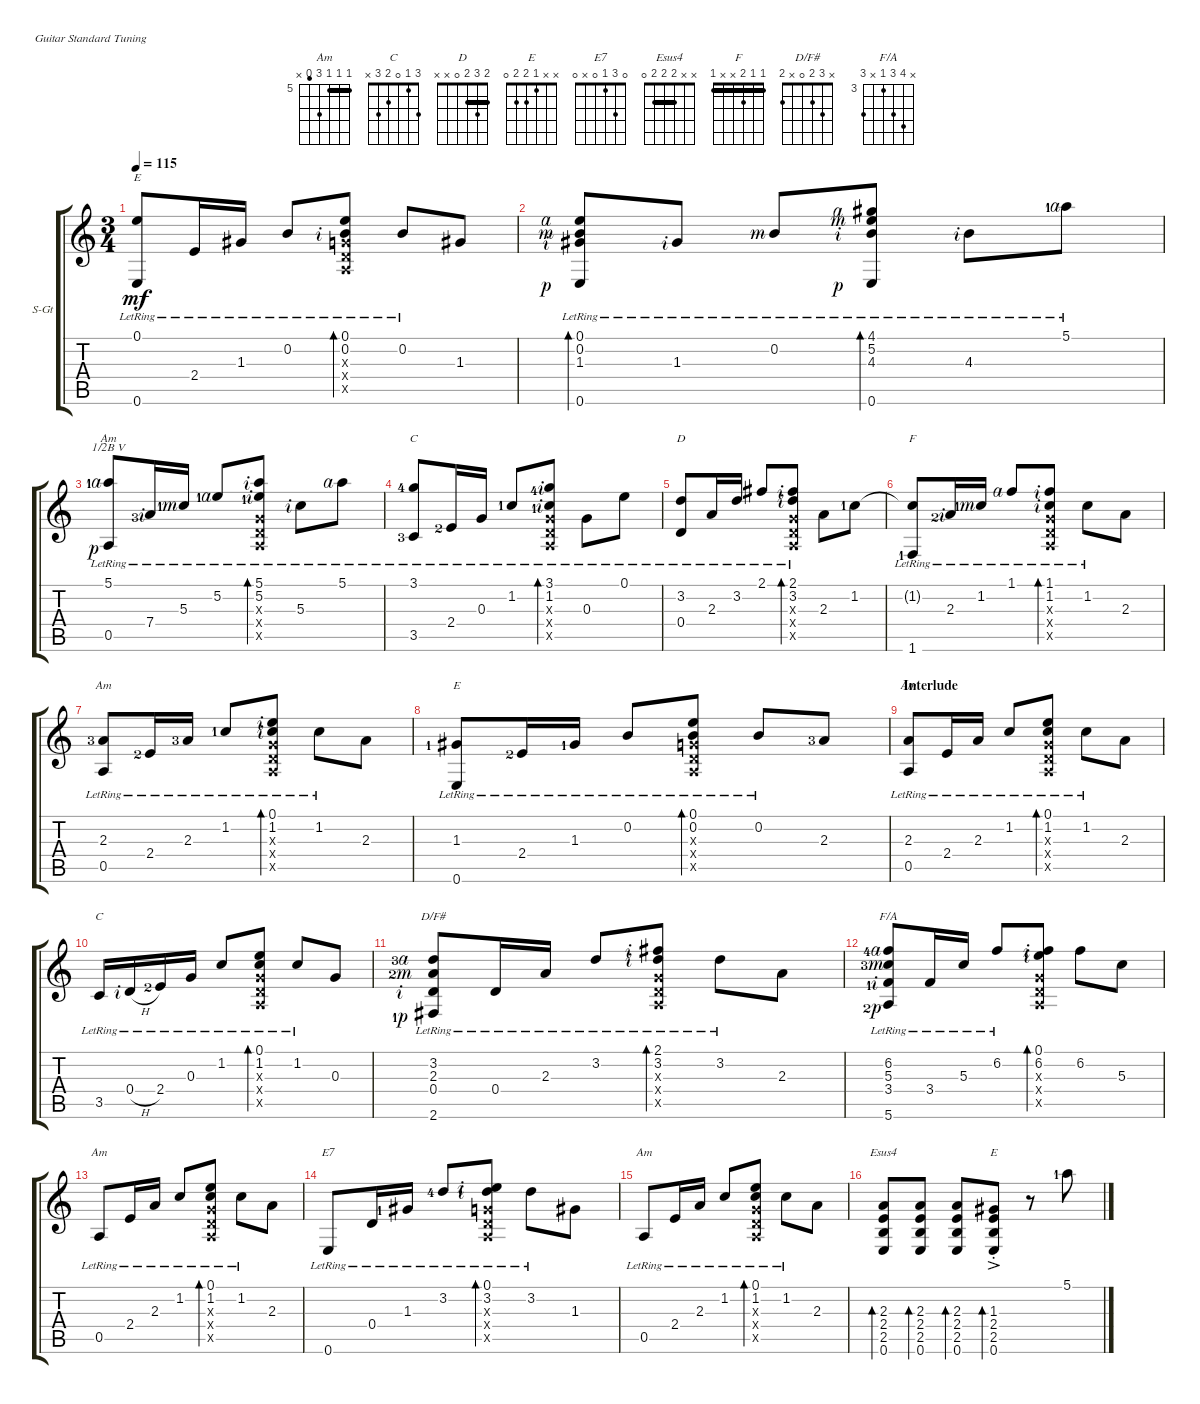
\defaultSystemsLayout 4
\bracketExtendMode groupsimilarinstruments
\firstSystemTrackNameOrientation horizontal
\otherSystemsTrackNameOrientation horizontal
\track ("Steel Guitar" "S-Gt") {instrument acousticguitarsteel}
\staff {score tabs}
\tuning (E4 B3 G3 D3 A2 E2)
\chord ("Am" 0 1 2 2 0 x) {showfingering false}
\chord ("C" 0 1 0 2 3 x) {showfingering false}
\chord ("D" 2 3 2 0 x x) {showfingering false barre 2}
\chord ("E" 0 0 1 2 2 0) {showfingering false}
\chord ("E7" 0 3 1 0 x 0) {showfingering false}
\chord ("Am" 5 5 5 7 4 x) {firstfret 5 showfingering false barre (5 5)}
\chord ("Esus4" x x 2 2 2 0) {showfingering false barre (2 2)}
\chord ("E" x x 1 2 2 0) {showfingering false}
\chord ("C" 3 1 0 2 3 x) {showfingering false}
\chord ("F" 1 1 2 x x 1) {showfingering false barre (1 1)}
\chord ("D/F#" x 3 2 0 x 2) {showfingering false}
\chord ("F/A" x 6 5 3 x 5) {firstfret 3 showfingering false}
\ts (3 4)
\tempo 115
\clef g2
\ks c
(0.6{lr} 0.1{lr}).8{ch "E" dy mf} 2.4{lr}.16 1.3{lr}.16 0.2{lr}.8 (0.1{lr} 0.2{rf 2} 0.5{x} 0.4{x} 0.3{x}).8{bd 30} 0.2{lr}.8 1.3.8 |
(0.6{lr rf 1} 1.3{lr rf 2} 0.2{lr rf 3} 0.1{lr rf 4}).8{bd 54} 1.3{lr rf 2}.8 0.2{lr rf 3}.8 (4.1{lr rf 4} 5.2{lr rf 3} 4.3{lr rf 2} 0.6{lr rf 1}).8{bd 55} 4.3{lr rf 2}.8 5.1{lr lf 2 rf 4}.8 |
(5.1{lr lf 2 rf 4} 0.5{lr rf 1}).8{ch "Am" barre (5 half)} 7.4{lr lf 4 rf 2}.16 5.3{lr lf 2 rf 3}.16 5.2{lr lf 2 rf 4}.8 (5.1{lr rf 2} 5.2{lf 2 rf 2} 0.5{x} 0.4{x} 0.3{x}).8{bd 30} 5.3{lr rf 2}.8 5.1{lr rf 4}.8 |
(3.1{lr lf 5} 3.5{lr lf 4}).8{ch "C"} 2.4{lr lf 3}.16 0.3{lr}.16 1.2{lr lf 2}.8 (3.1{lr lf 5 rf 2} 0.5{x} 0.4{x} 0.3{x} 1.2{lf 2 rf 2}).8{bd 30} 0.3{lr}.8 0.1{lr}.8 |
(0.4{lr} 3.2).8{ch "D"} 2.3{lr}.16 3.2{lr}.16 2.1{lr}.8 (2.1{lr rf 2} 0.5{x} 0.4{x} 0.3{x} 3.2{rf 2}).8{bd 30} 2.3.8 1.2{lf 2}.8 |
(1.2{t} 1.6{lr lf 2}).8{ch "F"} 2.3{lr lf 3 rf 2}.16 1.2{lr lf 2 rf 3}.16 1.1{lr rf 4}.8 (1.1{lr rf 2} 0.5{x} 0.4{x} 0.3{x} 1.2{rf 2}).8{bd 30} 1.2{lr}.8 2.3.8 |
(0.5{lr} 2.3{lf 4}).8{ch "Am"} 2.4{lr lf 3}.16 2.3{lr lf 4}.16 1.2{lr lf 2}.8 (0.1{lr rf 2} 0.5{x} 0.4{x} 0.3{x} 1.2{rf 2}).8{bd 30} 1.2{lr}.8 2.3.8 |
(0.6{lr} 1.3{lr lf 2}).8{ch "E"} 2.4{lr lf 3}.16 1.3{lr lf 2}.16 0.2{lr}.8 (0.1{lr} 0.5{x} 0.4{x} 0.3{x} 0.2).8{bd 30} 0.2{lr}.8 2.3{lf 4}.8 |
\section ("" "Interlude")
(0.5{lr} 2.3).8{ch "Am"} 2.4{lr}.16 2.3{lr}.16 1.2{lr}.8 (0.1{lr} 0.5{x} 0.4{x} 0.3{x} 1.2).8{bd 30} 1.2{lr}.8 2.3.8 |
3.5{lr}.16{ch "C"} 0.4{h lr rf 2}.16 2.4{lr lf 3}.16 0.3{lr}.16 1.2{lr}.8 (0.1{lr} 0.5{x} 0.4{x} 0.3{x} 1.2).8{bd 30} 1.2{lr}.8 0.3.8 |
(2.6{lr lf 2 rf 1} 0.4{lr rf 2} 2.3{lr lf 3 rf 3} 3.2{lr lf 4 rf 4}).8{ch "D/F#"} 0.4{lr}.16 2.3{lr}.16 3.2{lr}.8 (2.1{lr rf 2} 0.5{x} 0.4{x} 0.3{x} 3.2{rf 2}).8{bd 30} 3.2{lr}.8 2.3.8 |
(5.6{lr lf 3 rf 1} 3.4{lr lf 2 rf 2} 5.3{lr lf 4 rf 3} 6.2{lr lf 5 rf 4}).8{ch "F/A"} 3.4{lr}.16 5.3{lr}.16 6.2{lr}.8 (0.1{rf 2} 6.2{rf 2} 0.4{x} 0.3{x} 0.5{x}).8{bd 30} 6.2.8 5.3.8 |
0.5{lr}.8{ch "Am"} 2.4{lr}.16 2.3{lr}.16 1.2{lr}.8 (0.1{lr} 0.5{x} 0.4{x} 0.3{x} 1.2).8{bd 30} 1.2{lr}.8 2.3.8 |
0.6{lr}.8{ch "E7"} 0.4{lr}.16 1.3{lr lf 2}.16 3.2{lr lf 5}.8 (0.1{lr rf 2} 0.5{x} 0.4{x} 0.3{x} 3.2{rf 2}).8{bd 30} 3.2{lr}.8 1.3.8 |
0.5{lr}.8{ch "Am"} 2.4{lr}.16 2.3{lr}.16 1.2{lr}.8 (0.1{lr} 0.5{x} 0.4{x} 0.3{x} 1.2).8{bd 30} 1.2{lr}.8 2.3.8 |
(0.6 2.5 2.4 2.3).8{bd 39 ch "Esus4"} (0.6 2.5 2.4 2.3).8{bd 39} (0.6 2.5 2.4 2.3).8{bd 39} (0.6{ac st} 2.5{ac st} 2.4{ac st} 1.3).8{bd 39 ch "E"} r.8 5.1{lf 2}.8
